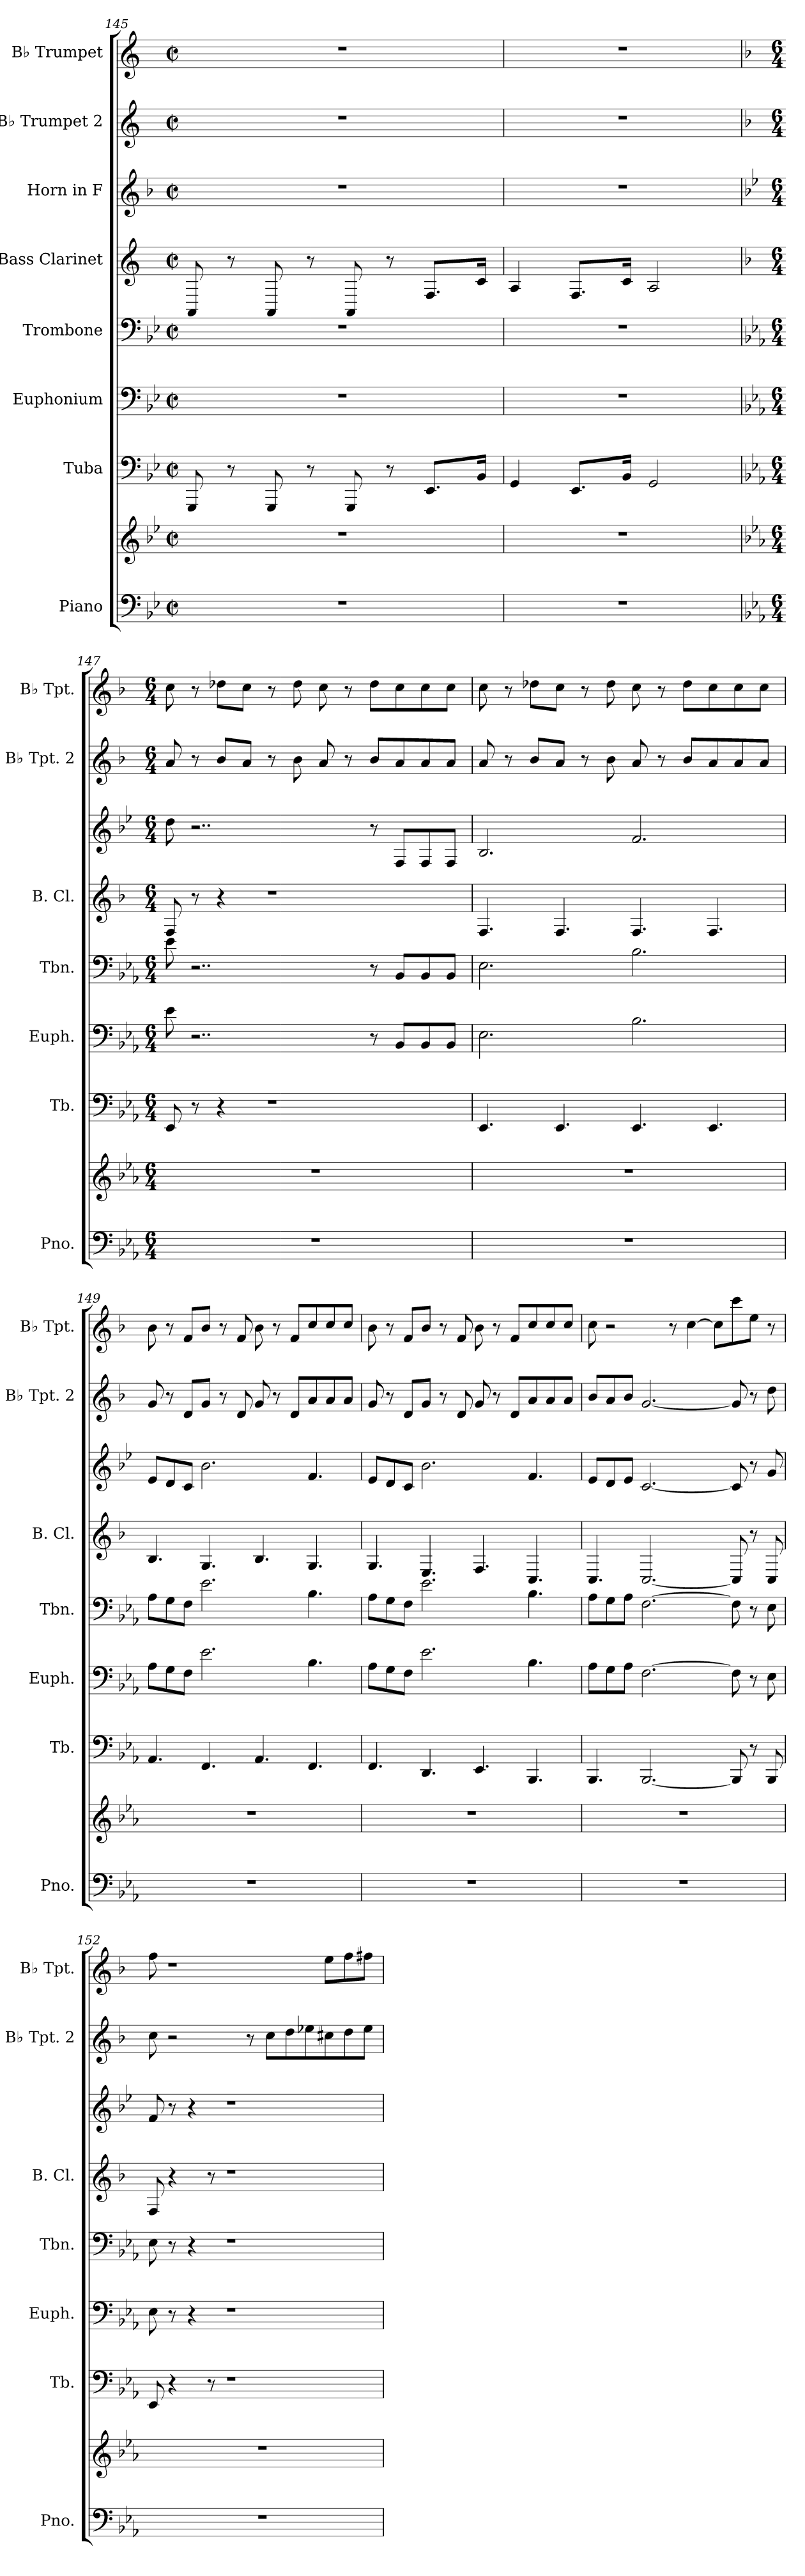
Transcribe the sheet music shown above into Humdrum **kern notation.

**kern	**kern	**kern	**kern	**kern	**kern	**kern	**kern	**kern
*part8	*part8	*part7	*part6	*part5	*part4	*part3	*part2	*part1
*staff9	*staff8	*staff7	*staff6	*staff5	*staff4	*staff3	*staff2	*staff1
*I"Piano	*	*I"Tuba	*I"Euphonium	*I"Trombone	*I"Bass Clarinet	*I"Horn in F	*I"B♭ Trumpet 2	*I"B♭ Trumpet
*I'Pno.	*	*I'Tb.	*I'Euph.	*I'Tbn.	*I'B. Cl.	*	*I'B♭ Tpt. 2	*I'B♭ Tpt.
*clefF4	*clefG2	*clefF4	*clefF4	*clefF4	*clefG2	*clefG2	*clefG2	*clefG2
*	*	*	*	*	*ITrd1c2	*ITrd4c7	*ITrd1c2	*ITrd1c2
*k[b-e-]	*k[b-e-]	*k[b-e-]	*k[b-e-]	*k[b-e-]	*k[b-e-]	*k[b-e-]	*k[b-e-]	*k[b-e-]
*M2/2	*M2/2	*M2/2	*M2/2	*M2/2	*M2/2	*M2/2	*M2/2	*M2/2
*met(c|)	*met(c|)	*met(c|)	*met(c|)	*met(c|)	*met(c|)	*met(c|)	*met(c|)	*met(c|)
=145	=145	=145	=145	=145	=145	=145	=145	=145
1r	1r	8GGG/	1r	1r	8GG/	1r	1r	1r
.	.	8r	.	.	8r	.	.	.
.	.	8GGG/	.	.	8GG/	.	.	.
.	.	8r	.	.	8r	.	.	.
.	.	8GGG/	.	.	8GG/	.	.	.
.	.	8r	.	.	8r	.	.	.
.	.	8.EE-/L	.	.	8.E-/L	.	.	.
.	.	16BB-/Jk	.	.	16B-/Jk	.	.	.
!!LO:PB:g=z
=146	=146	=146	=146	=146	=146	=146	=146	=146
1r	1r	4GG/	1r	1r	4G/	1r	1r	1r
.	.	8.EE-/L	.	.	8.E-/L	.	.	.
.	.	16BB-/Jk	.	.	16B-/Jk	.	.	.
.	.	2GG/	.	.	2G/	.	.	.
=147	=147	=147	=147	=147	=147	=147	=147	=147
*k[b-e-a-]	*k[b-e-a-]	*k[b-e-a-]	*k[b-e-a-]	*k[b-e-a-]	*k[b-e-a-]	*k[b-e-a-]	*k[b-e-a-]	*k[b-e-a-]
*M6/4	*M6/4	*M6/4	*M6/4	*M6/4	*M6/4	*M6/4	*M6/4	*M6/4
*	*	*	*	*	*	*	*	*MM225
1.r	1.r	8EE-/	8e-\	8e-\	8E-/	8g\	8g/	8b-\
.	.	8r	2..r	2..r	8r	2..r	8r	8r
.	.	4r	.	.	4r	.	8a-/L	8cc-X\L
.	.	.	.	.	.	.	8g/J	8b-\J
.	.	1r	.	.	1r	.	8r	8r
.	.	.	.	.	.	.	8a-\	8cc-\
.	.	.	.	.	.	.	8g/	8b-\
.	.	.	.	.	.	.	8r	8r
.	.	.	8r	8r	.	8r	8a-/L	8cc-\L
.	.	.	8BB-/L	8BB-/L	.	8BB-/L	8g/	8b-\
.	.	.	8BB-/	8BB-/	.	8BB-/	8g/	8b-\
.	.	.	8BB-/J	8BB-/J	.	8BB-/J	8g/J	8b-\J
!!LO:PB:g=z
=148	=148	=148	=148	=148	=148	=148	=148	=148
1.r	1.r	4.EE-/	2.E-\	2.E-\	4.E-/	2.E-/	8g/	8b-\
.	.	.	.	.	.	.	8r	8r
.	.	.	.	.	.	.	8a-/L	8cc-X\L
.	.	4.EE-/	.	.	4.E-/	.	8g/J	8b-\J
.	.	.	.	.	.	.	8r	8r
.	.	.	.	.	.	.	8a-\	8cc-\
.	.	4.EE-/	2.B-\	2.B-\	4.E-/	2.B-/	8g/	8b-\
.	.	.	.	.	.	.	8r	8r
.	.	.	.	.	.	.	8a-/L	8cc-\L
.	.	4.EE-/	.	.	4.E-/	.	8g/	8b-\
.	.	.	.	.	.	.	8g/	8b-\
.	.	.	.	.	.	.	8g/J	8b-\J
=149	=149	=149	=149	=149	=149	=149	=149	=149
1.r	1.r	4.AA-/	8A-\L	8A-\L	4.A-/	8A-/L	8f/	8a-\
.	.	.	8G\	8G\	.	8G/	8r	8r
.	.	.	8F\J	8F\J	.	8F/J	8c/L	8e-/L
.	.	4.FF/	2.e-\	2.e-\	4.F/	2.e-\	8f/J	8a-/J
.	.	.	.	.	.	.	8r	8r
.	.	.	.	.	.	.	8c/	8e-/
.	.	4.AA-/	.	.	4.A-/	.	8f/	8a-\
.	.	.	.	.	.	.	8r	8r
.	.	.	.	.	.	.	8c/L	8e-/L
.	.	4.FF/	4.B-\	4.B-\	4.F/	4.B-/	8g/	8b-/
.	.	.	.	.	.	.	8g/	8b-/
.	.	.	.	.	.	.	8g/J	8b-/J
!!LO:PB:g=z
=150	=150	=150	=150	=150	=150	=150	=150	=150
1.r	1.r	4.FF/	8A-\L	8A-\L	4.F/	8A-/L	8f/	8a-\
.	.	.	8G\	8G\	.	8G/	8r	8r
.	.	.	8F\J	8F\J	.	8F/J	8c/L	8e-/L
.	.	4.DD/	2.e-\	2.e-\	4.D/	2.e-\	8f/J	8a-/J
.	.	.	.	.	.	.	8r	8r
.	.	.	.	.	.	.	8c/	8e-/
.	.	4.EE-/	.	.	4.E-/	.	8f/	8a-\
.	.	.	.	.	.	.	8r	8r
.	.	.	.	.	.	.	8c/L	8e-/L
.	.	4.BBB-/	4.B-\	4.B-\	4.BB-/	4.B-/	8g/	8b-/
.	.	.	.	.	.	.	8g/	8b-/
.	.	.	.	.	.	.	8g/J	8b-/J
=151	=151	=151	=151	=151	=151	=151	=151	=151
1.r	1.r	4.BBB-/	8A-\L	8A-\L	4.BB-/	8A-/L	8a-/L	8b-\
.	.	.	8G\	8G\	.	8G/	8g/	2r
.	.	.	8A-\J	8A-\J	.	8A-/J	8a-/J	.
.	.	[2.BBB-/	[2.F\	[2.F\	[2.BB-/	[2.F/	[2.f/	.
.	.	.	.	.	.	.	.	8r
.	.	.	.	.	.	.	.	[4b-\
.	.	.	.	.	.	.	.	8b-\L]
.	.	8BBB-/]	8F\]	8F\]	8BB-/]	8F/]	8f/]	8bb-\
.	.	8r	8r	8r	8r	8r	8r	8dd\J
.	.	8BBB-/	8E-\	8E-\	8BB-/	8c/	8cc\	8r
!!LO:PB:g=z
=152	=152	=152	=152	=152	=152	=152	=152	=152
1.r	1.r	8EE-/	8E-\	8E-\	8E-/	8B-/	8b-\	8ee-\
.	.	4r	8r	8r	4r	8r	2r	1r
.	.	.	4r	4r	.	4r	.	.
.	.	8r	.	.	8r	.	.	.
.	.	1r	1r	1r	1r	1r	.	.
.	.	.	.	.	.	.	8r	.
.	.	.	.	.	.	.	8b-\L	.
.	.	.	.	.	.	.	8cc\	.
.	.	.	.	.	.	.	8dd-X\	.
.	.	.	.	.	.	.	8bn\	8dd\L
.	.	.	.	.	.	.	8cc\	8ee-\
.	.	.	.	.	.	.	8dd-\J	8een\J
=	=	=	=	=	=	=	=	=
*-	*-	*-	*-	*-	*-	*-	*-	*-
